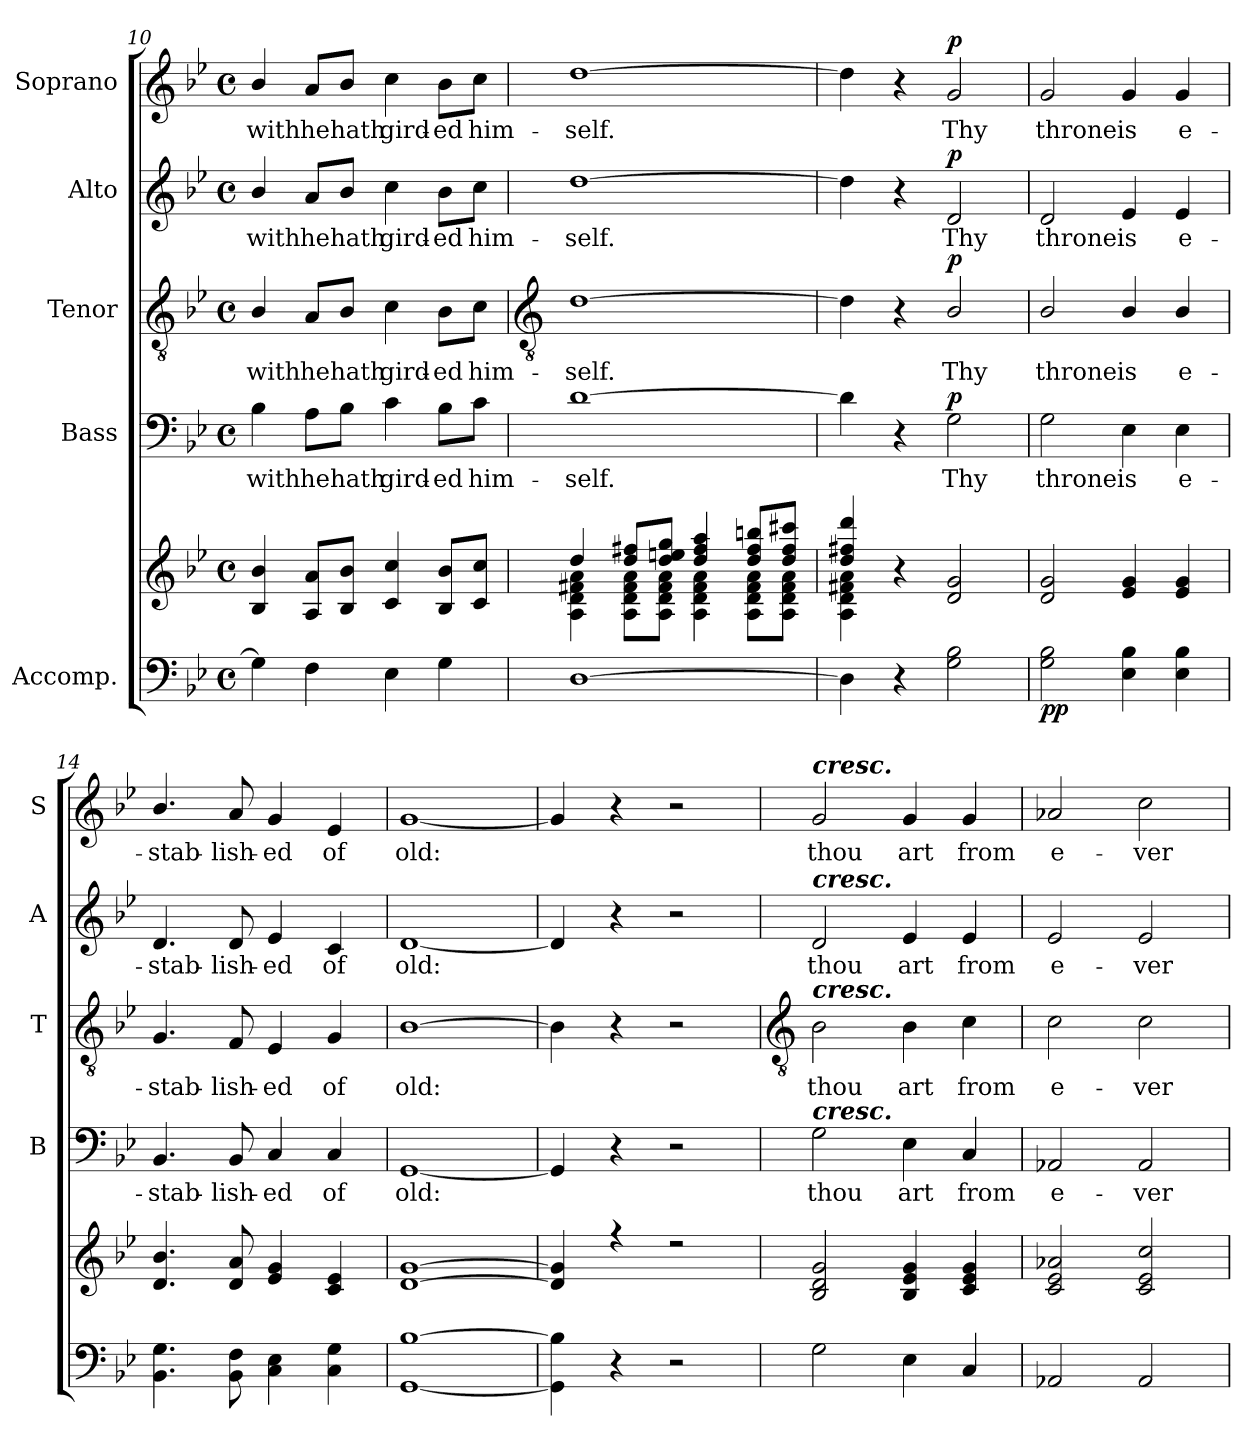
**kern	**kern	**dynam	**kern	**text	**dynam	**kern	**text	**dynam	**kern	**text	**dynam	**kern	**text	**dynam
*part5	*part5	*part5	*part4	*part4	*part4	*part3	*part3	*part3	*part2	*part2	*part2	*part1	*part1	*part1
*staff6	*staff5	*staff5/6	*staff4	*staff4	*staff4	*staff3	*staff3	*staff3	*staff2	*staff2	*staff2	*staff1	*staff1	*staff1
*I"Accomp.	*	*	*I"Bass	*	*	*I"Tenor	*	*	*I"Alto	*	*	*I"Soprano	*	*
*	*	*	*I'B	*	*	*I'T	*	*	*I'A	*	*	*I'S	*	*
*clefF4	*clefG2	*	*clefF4	*	*	*clefGv2	*	*	*clefG2	*	*	*clefG2	*	*
*k[b-e-]	*k[b-e-]	*	*k[b-e-]	*	*	*k[b-e-]	*	*	*k[b-e-]	*	*	*k[b-e-]	*	*
*B-:	*B-:	*	*B-:	*	*	*B-:	*	*	*B-:	*	*	*B-:	*	*
*M4/4	*M4/4	*	*M4/4	*	*	*M4/4	*	*	*M4/4	*	*	*M4/4	*	*
*met(c)	*met(c)	*	*met(c)	*	*	*met(c)	*	*	*met(c)	*	*	*met(c)	*	*
=10	=10	=10	=10	=10	=10	=10	=10	=10	=10	=10	=10	=10	=10	=10
!	!	!	!	!LO:LY:b	!	!	!LO:LY:b	!	!	!LO:LY:b	!	!	!LO:LY:b	!
4G]	4B-/ 4b-/	.	4B-\	-with	.	4B-/	-with	.	4b-/	-with	.	4b-/	-with	.
!	!	!	!	!LO:LY:b	!	!	!LO:LY:b	!	!	!LO:LY:b	!	!	!LO:LY:b	!
4F	8A 8aL	.	8A\L	he	.	8A/L	he	.	8a/L	he	.	8a/L	he	.
!	!	!	!	!LO:LY:b	!	!	!LO:LY:b	!	!	!LO:LY:b	!	!	!LO:LY:b	!
.	8B- 8b-J	.	8B-\J	hath	.	8B-/J	hath	.	8b-/J	hath	.	8b-/J	hath	.
!	!	!	!	!LO:LY:b	!	!	!LO:LY:b	!	!	!LO:LY:b	!	!	!LO:LY:b	!
4E-	4c 4cc	.	4c	gird-	.	4c	gird-	.	4cc	gird-	.	4cc	gird-	.
!	!	!	!	!LO:LY:b	!	!	!LO:LY:b	!	!	!LO:LY:b	!	!	!LO:LY:b	!
4G	8B- 8b-L	.	8B-\L	-ed	.	8B-\L	-ed	.	8b-\L	-ed	.	8b-\L	-ed	.
!	!	!	!	!LO:LY:b	!	!	!LO:LY:b	!	!	!LO:LY:b	!	!	!LO:LY:b	!
.	8c 8ccJ	.	8c\J	him-	.	8c\J	him-	.	8cc\J	him-	.	8cc\J	him-	.
!!LO:LB:g=z
=11	=11	=11	=11	=11	=11	=11	=11	=11	=11	=11	=11	=11	=11	=11
*	*	*	*	*	*	*clefGv2	*	*	*	*	*	*	*	*
*	*^	*	*	*	*	*	*	*	*	*	*	*	*	*
!	!	!	!	!	!LO:LY:b	!	!	!LO:LY:b	!	!	!LO:LY:b	!	!	!LO:LY:b	!
[1D	4dd/	4A\ 4d\ 4f#X\ 4a\	.	[1d	-self.	.	[1d	-self.	.	[1dd	-self.	.	[1dd	-self.	.
.	8dd/ 8ff#X/L	8A\ 8d\ 8f#\ 8a\L	.	.	.	.	.	.	.	.	.	.	.	.	.
.	8dd/ 8een/ 8gg/J	8A\ 8d\ 8f#\ 8a\J	.	.	.	.	.	.	.	.	.	.	.	.	.
.	4dd/ 4ff#/ 4aa/	4A\ 4d\ 4f#\ 4a\	.	.	.	.	.	.	.	.	.	.	.	.	.
.	8dd/ 8ff#/ 8bbn/L	8A\ 8d\ 8f#\ 8a\L	.	.	.	.	.	.	.	.	.	.	.	.	.
.	8dd/ 8ff#/ 8ccc#X/J	8A\ 8d\ 8f#\ 8a\J	.	.	.	.	.	.	.	.	.	.	.	.	.
=12	=12	=12	=12	=12	=12	=12	=12	=12	=12	=12	=12	=12	=12	=12	=12
4D]	4dd/ 4ff#X/ 4ddd/	4A\ 4d\ 4f#X\ 4a\	.	4d]	.	.	4d]	.	.	4dd]	.	.	4dd]	.	.
4r	4r	2.ryy	.	4r	.	.	4r	.	.	4r	.	.	4r	.	.
!	!	!	!	!	!LO:LY:b	!LO:DY:b	!	!LO:LY:b	!LO:DY:b	!	!LO:LY:b	!LO:DY:b	!	!LO:LY:b	!LO:DY:b
2G 2B-	2d/ 2g/	.	.	2G	Thy	p	2B-/	Thy	p	2d	Thy	p	2g	Thy	p
=13	=13	=13	=13	=13	=13	=13	=13	=13	=13	=13	=13	=13	=13	=13	=13
!	!	!	!LO:DY:b=2	!	!LO:LY:b	!	!	!LO:LY:b	!	!	!LO:LY:b	!	!	!LO:LY:b	!
!	!	!	!LO:DY:n=1:b	!	!	!	!	!	!	!	!	!	!	!	!
2G 2B-	2d/ 2g/	1ryy	p p	2G	throne	.	2B-/	throne	.	2d	throne	.	2g	throne	.
!	!	!	!	!	!LO:LY:b	!	!	!LO:LY:b	!	!	!LO:LY:b	!	!	!LO:LY:b	!
4E- 4B-	4e-/ 4g/	.	.	4E-	is	.	4B-/	is	.	4e-	is	.	4g	is	.
!	!	!	!	!	!LO:LY:b	!	!	!LO:LY:b	!	!	!LO:LY:b	!	!	!LO:LY:b	!
4E- 4B-	4e-/ 4g/	.	.	4E-	e-	.	4B-/	e-	.	4e-	e-	.	4g	e-	.
=14	=14	=14	=14	=14	=14	=14	=14	=14	=14	=14	=14	=14	=14	=14	=14
!	!	!	!	!	!LO:LY:b	!	!	!LO:LY:b	!	!	!LO:LY:b	!	!	!LO:LY:b	!
4.BB- 4.G	4.d/ 4.b-/	1ryy	.	4.BB-	-stab-	.	4.G	-stab-	.	4.d	-stab-	.	4.b-/	-stab-	.
!	!	!	!	!	!LO:LY:b	!	!	!LO:LY:b	!	!	!LO:LY:b	!	!	!LO:LY:b	!
8BB- 8F	8d/ 8a/	.	.	8BB-	-lish-	.	8F	-lish-	.	8d	-lish-	.	8a	-lish-	.
!	!	!	!	!	!LO:LY:b	!	!	!LO:LY:b	!	!	!LO:LY:b	!	!	!LO:LY:b	!
4C 4E-	4e-/ 4g/	.	.	4C	-ed	.	4E-	-ed	.	4e-	-ed	.	4g	-ed	.
!	!	!	!	!	!LO:LY:b	!	!	!LO:LY:b	!	!	!LO:LY:b	!	!	!LO:LY:b	!
4C 4G	4c/ 4e-/	.	.	4C	of	.	4G	of	.	4c	of	.	4e-	of	.
=15	=15	=15	=15	=15	=15	=15	=15	=15	=15	=15	=15	=15	=15	=15	=15
!	!	!	!	!	!LO:LY:b	!	!	!LO:LY:b	!	!	!LO:LY:b	!	!	!LO:LY:b	!
[1GG [1B-	[1d/ [1g/	1ryy	.	[1GG	old:	.	[1B-	old:	.	[1d	old:	.	[1g	old:	.
=16	=16	=16	=16	=16	=16	=16	=16	=16	=16	=16	=16	=16	=16	=16	=16
4GG] 4B-]	4d/] 4g/]	1ryy	.	4GG]	.	.	4B-]	.	.	4d]	.	.	4g]	.	.
4r	4r	.	.	4r	.	.	4r	.	.	4r	.	.	4r	.	.
2r	2r	.	.	2r	.	.	2r	.	.	2r	.	.	2r	.	.
*	*v	*v	*	*	*	*	*	*	*	*	*	*	*	*	*
!!LO:LB:g=z
=17	=17	=17	=17	=17	=17	=17	=17	=17	=17	=17	=17	=17	=17	=17
*	*	*	*	*	*	*clefGv2	*	*	*	*	*	*	*	*
!	!	!	!	!	!	!	!	!	!	!	!	!LO:TX:a:Bi:t=cresc.	!	!
!	!	!	!	!	!	!	!	!	!LO:TX:a:Bi:t=cresc.	!	!	!	!	!
!	!	!	!	!	!	!LO:TX:a:Bi:t=cresc.	!	!	!	!	!	!	!	!
!	!	!	!LO:TX:a:Bi:t=cresc.	!	!	!	!	!	!	!	!	!	!	!
!	!	!	!	!LO:LY:b	!	!	!LO:LY:b	!	!	!LO:LY:b	!	!	!LO:LY:b	!
2G	2B- 2d 2g	.	2G	thou	.	2B-	thou	.	2d	thou	.	2g	thou	.
!	!	!	!	!LO:LY:b	!	!	!LO:LY:b	!	!	!LO:LY:b	!	!	!LO:LY:b	!
4E-	4B- 4e- 4g	.	4E-	art	.	4B-	art	.	4e-	art	.	4g	art	.
!	!	!	!	!LO:LY:b	!	!	!LO:LY:b	!	!	!LO:LY:b	!	!	!LO:LY:b	!
4C	4c 4e- 4g	.	4C	from	.	4c	from	.	4e-	from	.	4g	from	.
=18	=18	=18	=18	=18	=18	=18	=18	=18	=18	=18	=18	=18	=18	=18
!	!	!	!	!LO:LY:b	!	!	!LO:LY:b	!	!	!LO:LY:b	!	!	!LO:LY:b	!
2AA-X	2c 2e- 2a-X	.	2AA-X	e-	.	2c	e-	.	2e-	e-	.	2a-X	e-	.
!	!	!	!	!LO:LY:b	!	!	!LO:LY:b	!	!	!LO:LY:b	!	!	!LO:LY:b	!
2AA-	2c 2e- 2cc	.	2AA-	-ver-	.	2c	-ver-	.	2e-	-ver-	.	2cc	-ver-	.
=	=	=	=	=	=	=	=	=	=	=	=	=	=	=
*-	*-	*-	*-	*-	*-	*-	*-	*-	*-	*-	*-	*-	*-	*-
